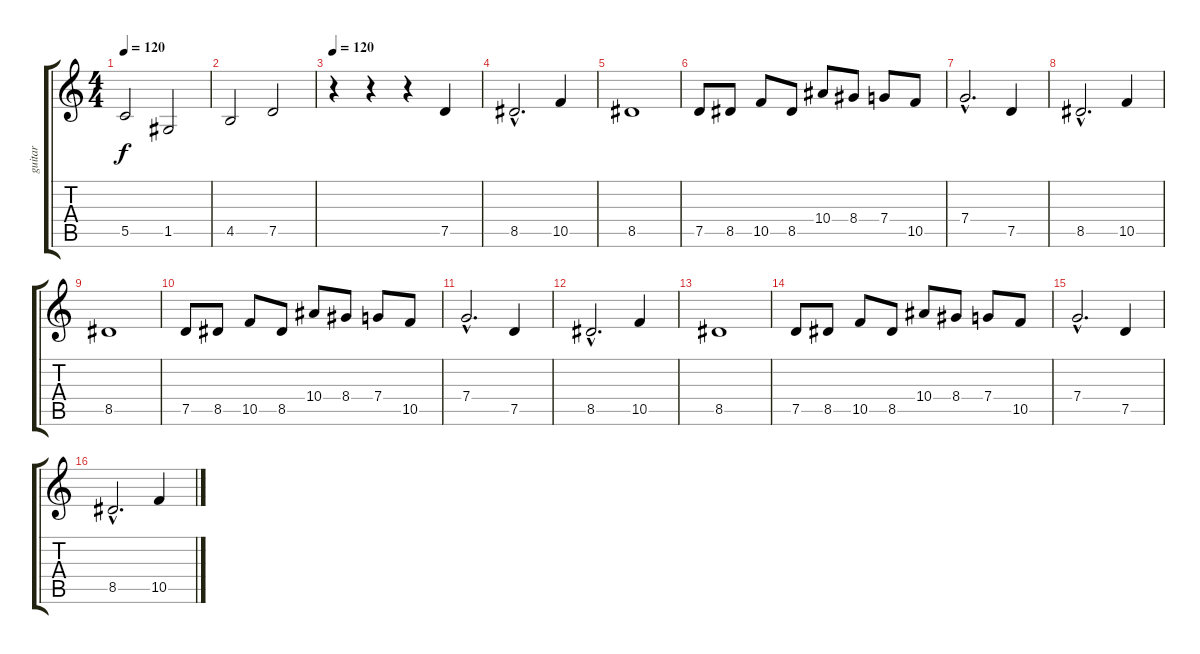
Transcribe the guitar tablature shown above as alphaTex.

\track ("guitar" "guitar") {instrument distortionguitar}
\staff {score tabs}
\tuning (D4 A3 F3 C3 G2 C2) {hide}
\ts (4 4)
\tempo 120
\clef g2
\ks c
5.5.2{dy f} 1.5.2 |
4.5.2 7.5.2 |
\tempo 120
r.4 r.4 r.4 7.5.4 |
8.5{hac}.2{d} 10.5.4 |
8.5.1 |
7.5.8 8.5.8 10.5.8 8.5.8 10.4.8 8.4.8 7.4.8 10.5.8 |
7.4{hac}.2{d} 7.5.4 |
8.5{hac}.2{d} 10.5.4 |
8.5.1 |
7.5.8 8.5.8 10.5.8 8.5.8 10.4.8 8.4.8 7.4.8 10.5.8 |
7.4{hac}.2{d} 7.5.4 |
8.5{hac}.2{d} 10.5.4 |
8.5.1 |
7.5.8 8.5.8 10.5.8 8.5.8 10.4.8 8.4.8 7.4.8 10.5.8 |
7.4{hac}.2{d} 7.5.4 |
8.5{hac}.2{d} 10.5.4
